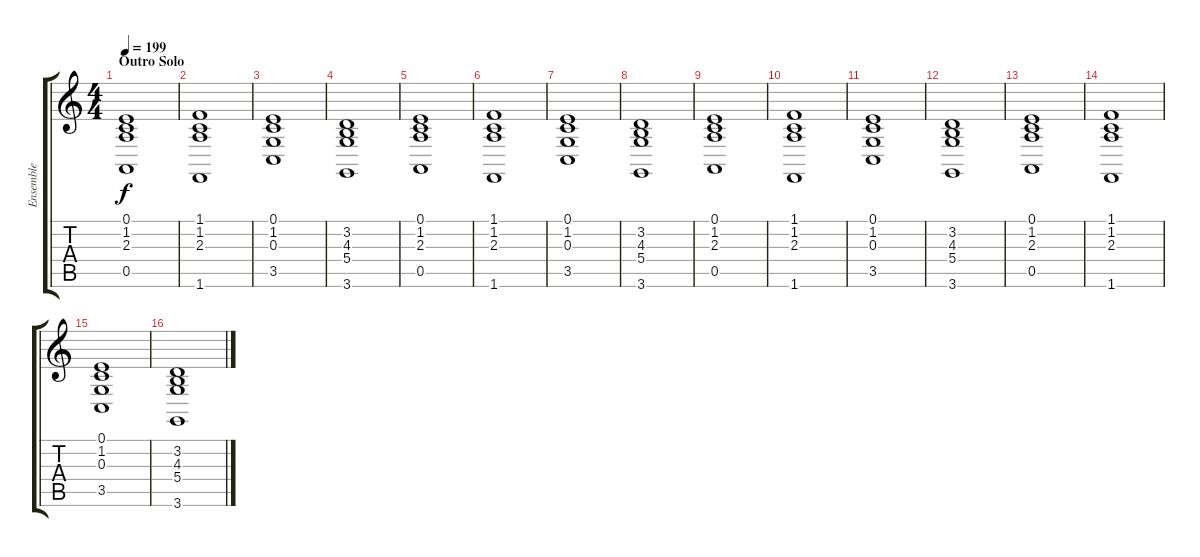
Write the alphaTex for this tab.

\track ("Ensemble" "Ensemble") {instrument stringensemble1}
\staff {score tabs}
\tuning (E4 B3 G3 D3 A2 E2) {hide}
\ts (4 4)
\section ("" "Outro Solo")
\tempo 199
\clef g2
\ks c
(0.1 1.2 2.3 0.5).1{dy f} |
(1.1 1.2 2.3 1.6).1 |
(0.1 1.2 0.3 3.5).1 |
(3.2 4.3 5.4 3.6).1 |
(0.1 1.2 2.3 0.5).1 |
(1.1 1.2 2.3 1.6).1 |
(0.1 1.2 0.3 3.5).1 |
(3.2 4.3 5.4 3.6).1 |
(0.1 1.2 2.3 0.5).1 |
(1.1 1.2 2.3 1.6).1 |
(0.1 1.2 0.3 3.5).1 |
(3.2 4.3 5.4 3.6).1 |
\section ("" "")
(0.1 1.2 2.3 0.5).1 |
(1.1 1.2 2.3 1.6).1 |
(0.1 1.2 0.3 3.5).1 |
(3.2 4.3 5.4 3.6).1
